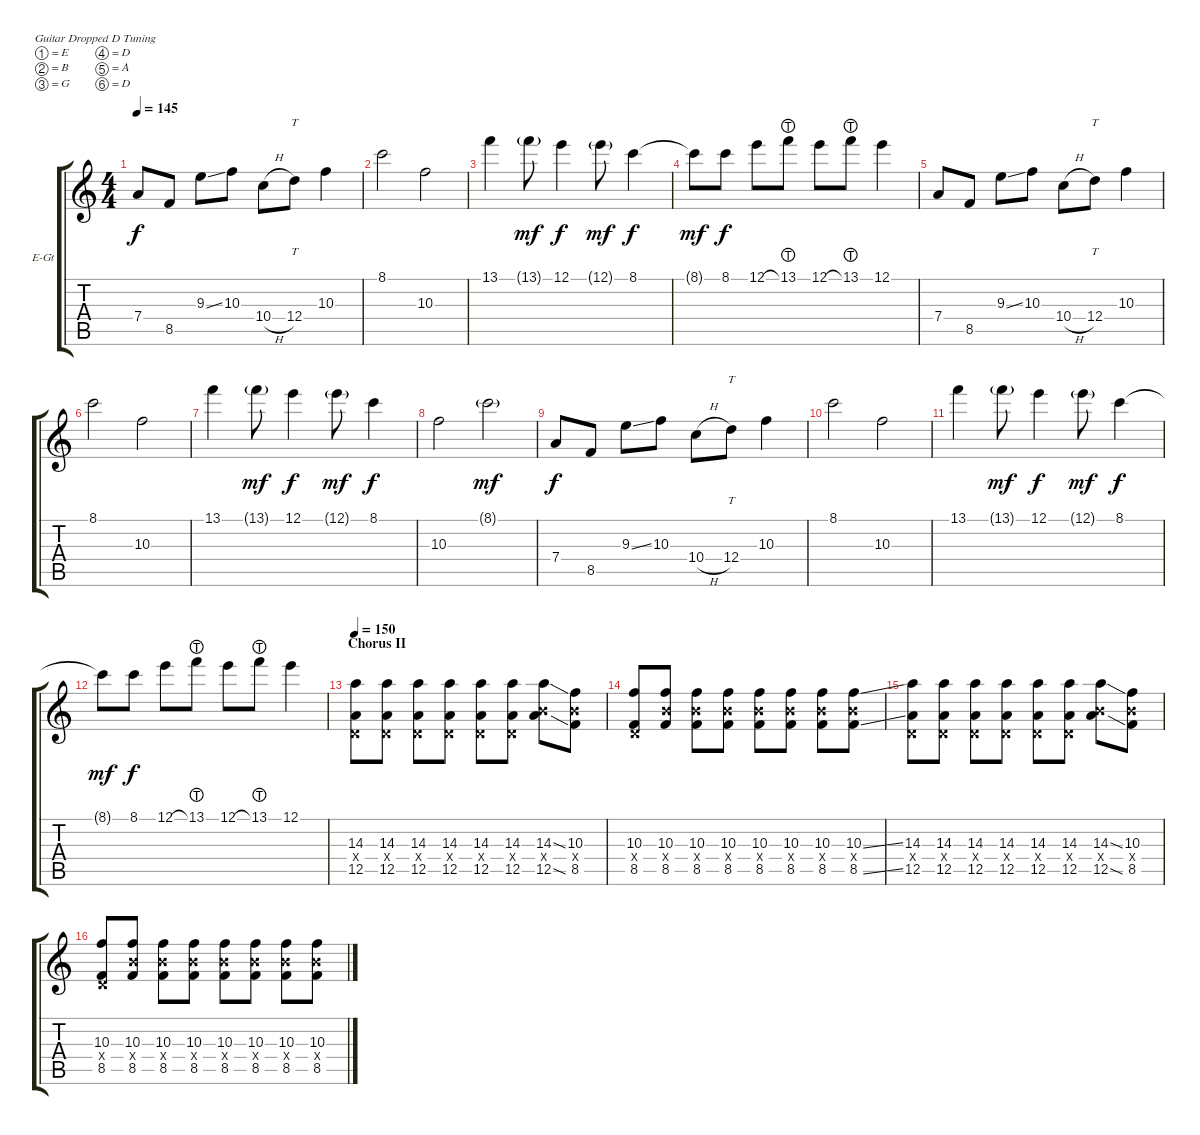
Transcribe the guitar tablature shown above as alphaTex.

\bracketExtendMode groupsimilarinstruments
\firstSystemTrackNameOrientation horizontal
\otherSystemsTrackNameOrientation horizontal
\track ("Joey Wilson" "E-Gt") {instrument distortionguitar}
\staff {score tabs}
\tuning (E4 B3 G3 D3 A2 D2)
\ts (4 4)
\tempo 145
\clef g2
\ks c
7.4.8{dy f} 8.5.8 9.3{ss}.8 10.3.8 10.4{h}.8 12.4.8{tt} 10.3.4 |
8.1.2 10.3.2 |
13.1.4 13.1{g}.8{dy mf} 12.1.4{dy f} 12.1{g}.8{dy mf} 8.1.4{dy f} |
8.1{t}.8{dy mf} 8.1.8{dy f} 12.1.8 13.1{lht}.8 12.1.8 13.1{lht}.8 12.1.4 |
7.4.8 8.5.8 9.3{ss}.8 10.3.8 10.4{h}.8 12.4.8{tt} 10.3.4 |
8.1.2 10.3.2 |
13.1.4 13.1{g}.8{dy mf} 12.1.4{dy f} 12.1{g}.8{dy mf} 8.1.4{dy f} |
10.3.2 8.1{g}.2{dy mf} |
7.4.8{dy f} 8.5.8 9.3{ss}.8 10.3.8 10.4{h}.8 12.4.8{tt} 10.3.4 |
8.1.2 10.3.2 |
13.1.4 13.1{g}.8{dy mf} 12.1.4{dy f} 12.1{g}.8{dy mf} 8.1.4{dy f} |
8.1{t}.8{dy mf} 8.1.8{dy f} 12.1.8 13.1{lht}.8 12.1.8 13.1{lht}.8 12.1.4 |
\section ("" "Chorus II")
\tempo 150
(14.3 0.4{x} 12.5).8 (14.3 0.4{x} 12.5).8 (14.3 0.4{x} 12.5).8 (14.3 0.4{x} 12.5).8 (14.3 0.4{x} 12.5).8 (14.3 0.4{x} 12.5).8 (14.3{ss} 9.4{x} 12.5{ss}).8 (10.3 9.4{x} 8.5).8 |
(10.3 0.4{x} 8.5).8 (10.3 9.4{x} 8.5).8 (10.3 9.4{x} 8.5).8 (10.3 9.4{x} 8.5).8 (10.3 9.4{x} 8.5).8 (10.3 9.4{x} 8.5).8 (10.3 9.4{x} 8.5).8 (10.3{ss} 9.4{x} 8.5{ss}).8 |
(14.3 0.4{x} 12.5).8 (14.3 0.4{x} 12.5).8 (14.3 0.4{x} 12.5).8 (14.3 0.4{x} 12.5).8 (14.3 0.4{x} 12.5).8 (14.3 0.4{x} 12.5).8 (14.3{ss} 9.4{x} 12.5{ss}).8 (10.3 9.4{x} 8.5).8 |
(10.3 0.4{x} 8.5).8 (10.3 9.4{x} 8.5).8 (10.3 9.4{x} 8.5).8 (10.3 9.4{x} 8.5).8 (10.3 9.4{x} 8.5).8 (10.3 9.4{x} 8.5).8 (10.3 9.4{x} 8.5).8 (10.3{ss} 9.4{x} 8.5{ss}).8
